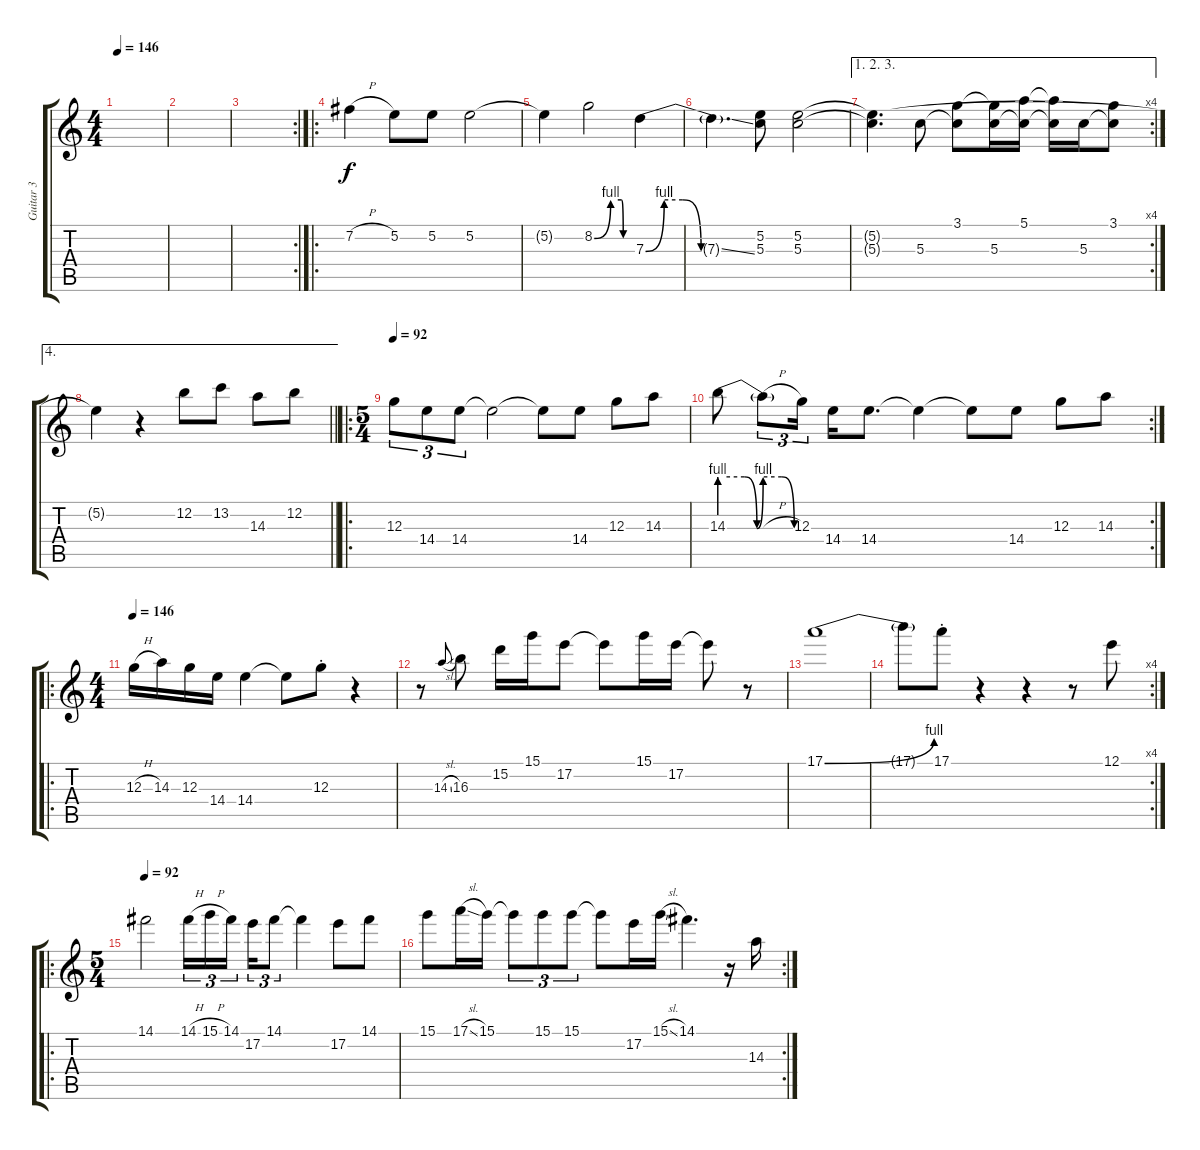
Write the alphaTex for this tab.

\track ("Guitar 3" "Guitar 3") {instrument overdrivenguitar}
\staff {score tabs}
\tuning (E4 B3 G3 D3 A2 E2) {hide}
\ts (4 4)
\tempo 146
\clef g2
\ks c
|
|
\rc 2
|
\ro
7.2{h}.4 5.2.8 5.2.8 5.2.2 |
5.2{t}.4 8.2{be (custom 0 0 26 4 43 4 46 0 60 0)}.2 7.3{be (custom 0 0 10 4 20 4 30 0 60 0)}.4 |
7.3{ss t}.4{d} (5.2 5.3).8 (5.2 5.3).2 |
\ae (1 2 3)
\rc 4
(5.2{t} 5.3{t}).4{d} 5.3.8 (3.1 5.3{t}).8 (3.1{t} 5.3).16 (5.1 5.3{t}).16 (5.1{t} 5.3{t}).16 5.3.16 (3.1 5.3{t}).8 |
\ae 4
\barLineRight lightlight
5.2{t}.4 r.4 12.2.8 13.2.8 14.3.8 12.2.8 |
\ro
\ts (5 4)
\tempo 92
12.3.8{tu (3 2)} 14.4.8{tu (3 2)} 14.4.8{tu (3 2)} 14.4{t}.2 14.4{t}.8 14.4.8 12.3.8 14.3.8 |
\rc 2
14.3{be (custom 0 4 20 4 30 0 35 4 50 4 60 0)}.8 14.3{h t}.8{tu (3 2)} 12.3.16{tu (3 2)} 14.4.16 14.4.8{d} 14.4{t}.4 14.4{t}.8 14.4.8 12.3.8 14.3.8 |
\ro
\ts (4 4)
\tempo 146
12.3{h}.16 14.3.16 12.3.16 14.4.16 14.4.4 14.4{t}.8 12.3{st}.8 r.4 |
r.8 14.3{sl}.8{gr onbeat} 16.3.8 15.2.16 15.1.16 17.2.8 17.2{t}.8 15.1.16 17.2.16 17.2{t}.8 r.8 |
17.1{be (bend 0 0 60 4)}.1 |
\rc 4
17.1{t}.8 17.1{st}.8 r.4 r.4 r.8 12.1.8 |
\ro
\ts (5 4)
\tempo 92
14.1.2 14.1{h}.16{tu (3 2)} 15.1{h}.16{tu (3 2)} 14.1.16{tu (3 2) beam splitsecondary} 17.2.16{tu (3 2)} 14.1.8{tu (3 2)} 14.1{t}.4 17.2.8 14.1.8 |
\rc 2
15.1.8 17.1{sl}.16 15.1.16 15.1{t}.8{tu (3 2)} 15.1.8{tu (3 2)} 15.1.8{tu (3 2)} 15.1{t}.8 17.2.16 15.1{sl}.16 14.1.4{d} r.16 14.3.16
